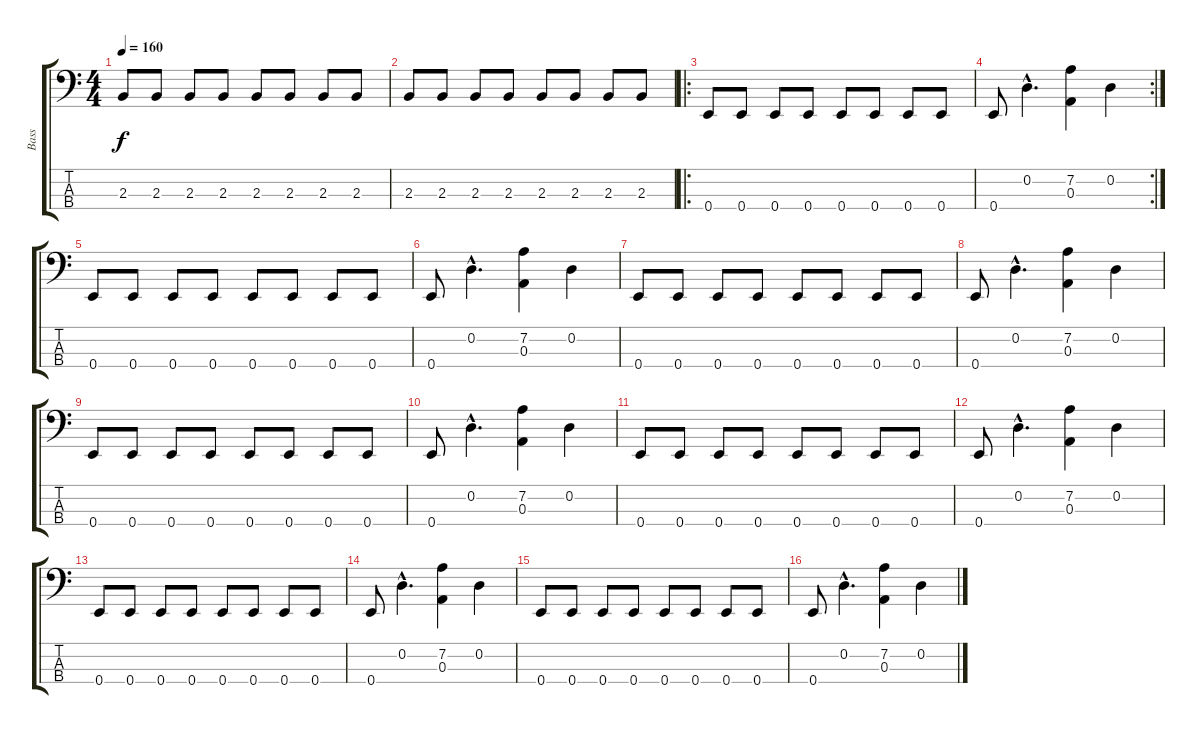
\track ("Bass" "Bass") {instrument slapbass1}
\staff {score tabs}
\tuning (G2 D2 A1 E1) {hide}
\ts (4 4)
\tempo 160
\clef f4
\ks c
2.3.8{dy f} 2.3.8 2.3.8 2.3.8 2.3.8 2.3.8 2.3.8 2.3.8 |
2.3.8 2.3.8 2.3.8 2.3.8 2.3.8 2.3.8 2.3.8 2.3.8 |
\ro
0.4.8 0.4.8 0.4.8 0.4.8 0.4.8 0.4.8 0.4.8 0.4.8 |
\rc 2
0.4.8 0.2{hac}.4{d} (7.2 0.3).4 0.2.4 |
0.4.8 0.4.8 0.4.8 0.4.8 0.4.8 0.4.8 0.4.8 0.4.8 |
0.4.8 0.2{hac}.4{d} (7.2 0.3).4 0.2.4 |
0.4.8 0.4.8 0.4.8 0.4.8 0.4.8 0.4.8 0.4.8 0.4.8 |
0.4.8 0.2{hac}.4{d} (7.2 0.3).4 0.2.4 |
0.4.8 0.4.8 0.4.8 0.4.8 0.4.8 0.4.8 0.4.8 0.4.8 |
0.4.8 0.2{hac}.4{d} (7.2 0.3).4 0.2.4 |
0.4.8 0.4.8 0.4.8 0.4.8 0.4.8 0.4.8 0.4.8 0.4.8 |
0.4.8 0.2{hac}.4{d} (7.2 0.3).4 0.2.4 |
0.4.8 0.4.8 0.4.8 0.4.8 0.4.8 0.4.8 0.4.8 0.4.8 |
0.4.8 0.2{hac}.4{d} (7.2 0.3).4 0.2.4 |
0.4.8 0.4.8 0.4.8 0.4.8 0.4.8 0.4.8 0.4.8 0.4.8 |
0.4.8 0.2{hac}.4{d} (7.2 0.3).4 0.2.4
